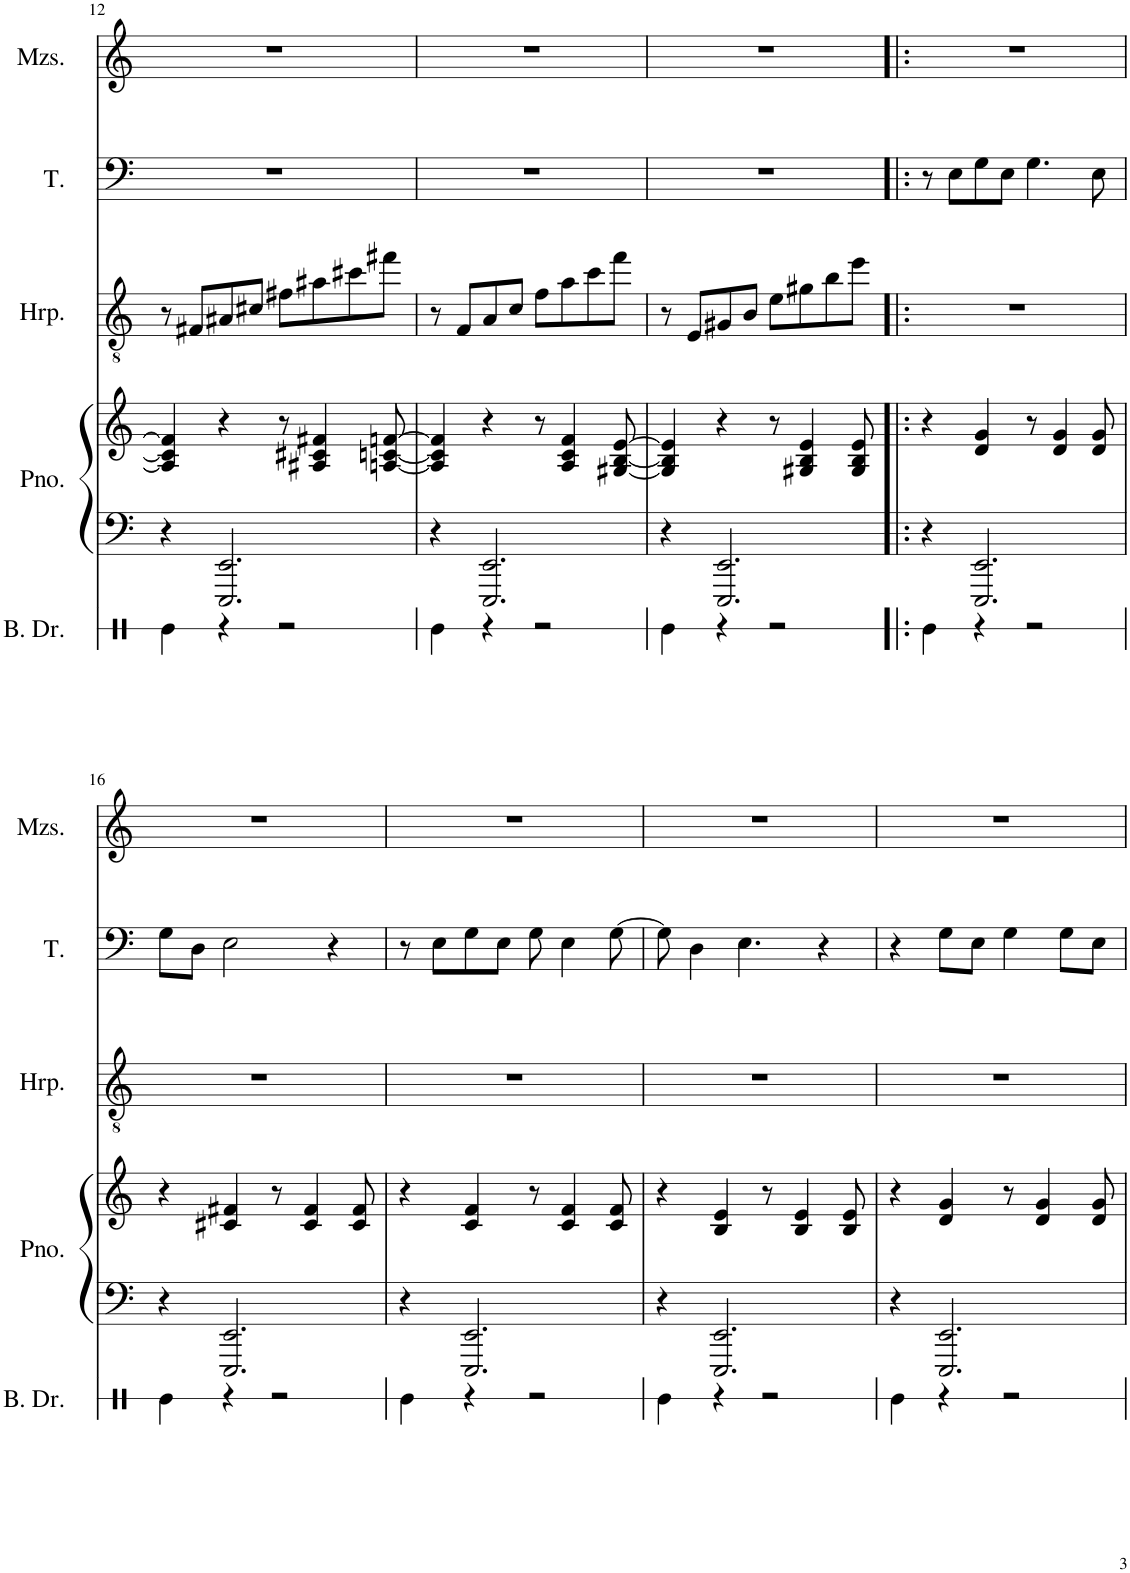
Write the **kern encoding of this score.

**kern	**kern	**kern	**kern	**kern	**kern
*part5	*part4	*part4	*part3	*part2	*part1
*staff6	*staff5	*staff4	*staff3	*staff2	*staff1
*I"Bass Drum	*I"Piano	*	*I"Harp	*I"Tenor	*I"Mezzo-soprano
*I'B. Dr.	*I'Pno.	*	*I'Hrp.	*I'T.	*I'Mzs.
!!LO:PB:g=z
*clefX	*clefF4	*clefG2	*clefGv2	*clefF4	*clefG2
*k[]	*k[]	*k[]	*k[]	*k[]	*k[]
*M4/4	*M4/4	*M4/4	*M4/4	*M4/4	*M4/4
=12	=12	=12	=12	=12	=12
4Re\	4r	4A#/] 4c#/] 4f#/]	8r	1r	1r
.	.	.	8F#X/L	.	.
4r	2.EEE/ 2.EE/	4r	8A#X/	.	.
.	.	.	8c#X/J	.	.
2r	.	8r	8f#X\L	.	.
.	.	4A#X/ 4c#X/ 4f#X/	8a#X\	.	.
.	.	.	8cc#X\	.	.
.	.	[8An/ [8cn/ [8fn/	8ff#X\J	.	.
=13	=13	=13	=13	=13	=13
4Re\	4r	4A/] 4c/] 4f/]	8r	1r	1r
.	.	.	8F/L	.	.
4r	2.EEE/ 2.EE/	4r	8A/	.	.
.	.	.	8c/J	.	.
2r	.	8r	8f\L	.	.
.	.	4A/ 4c/ 4f/	8a\	.	.
.	.	.	8cc\	.	.
.	.	[8G#X/ [8B/ [8e/	8ff\J	.	.
=14	=14	=14	=14	=14	=14
4Re\	4r	4G#/] 4B/] 4e/]	8r	1r	1r
.	.	.	8E/L	.	.
4r	2.EEE/ 2.EE/	4r	8G#X/	.	.
.	.	.	8B/J	.	.
2r	.	8r	8e\L	.	.
.	.	4G#X/ 4B/ 4e/	8g#X\	.	.
.	.	.	8b\	.	.
.	.	8G#/ 8B/ 8e/	8ee\J	.	.
=15!|:	=15!|:	=15!|:	=15!|:	=15!|:	=15!|:
4Re\	4r	4r	1r	8r	1r
.	.	.	.	8E\L	.
4r	2.EEE/ 2.EE/	4d/ 4g/	.	8G\	.
.	.	.	.	8E\J	.
2r	.	8r	.	4.G\	.
.	.	4d/ 4g/	.	.	.
.	.	8d/ 8g/	.	8E\	.
!!LO:LB:g=z
=16	=16	=16	=16	=16	=16
4Re\	4r	4r	1r	8G\L	1r
.	.	.	.	8D\J	.
4r	2.EEE/ 2.EE/	4c#X/ 4f#X/	.	2E\	.
2r	.	8r	.	.	.
.	.	4c#/ 4f#/	.	.	.
.	.	.	.	4r	.
.	.	8c#/ 8f#/	.	.	.
=17	=17	=17	=17	=17	=17
4Re\	4r	4r	1r	8r	1r
.	.	.	.	8E\L	.
4r	2.EEE/ 2.EE/	4c/ 4f/	.	8G\	.
.	.	.	.	8E\J	.
2r	.	8r	.	8G\	.
.	.	4c/ 4f/	.	4E\	.
.	.	8c/ 8f/	.	[8G\	.
=18	=18	=18	=18	=18	=18
4Re\	4r	4r	1r	8G\]	1r
.	.	.	.	4D\	.
4r	2.EEE/ 2.EE/	4B/ 4e/	.	.	.
.	.	.	.	4.E\	.
2r	.	8r	.	.	.
.	.	4B/ 4e/	.	.	.
.	.	.	.	4r	.
.	.	8B/ 8e/	.	.	.
=19	=19	=19	=19	=19	=19
4Re\	4r	4r	1r	4r	1r
4r	2.EEE/ 2.EE/	4d/ 4g/	.	8G\L	.
.	.	.	.	8E\J	.
2r	.	8r	.	4G\	.
.	.	4d/ 4g/	.	.	.
.	.	.	.	8G\L	.
.	.	8d/ 8g/	.	8E\J	.
=	=	=	=	=	=
*-	*-	*-	*-	*-	*-
